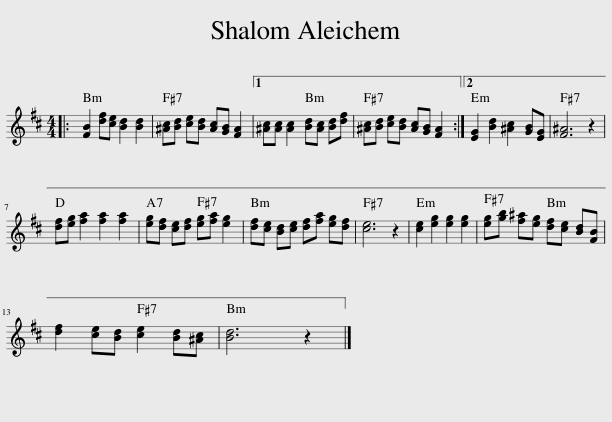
X:1
L:1/8
M:4/4
I:linebreak $
K:Bmin
V:1 treble
V:1
|: [FB]2 [df][ce] [Bd]2 [Bd]2 | [^Ac][Bd] [ce][Bd] [Ac][GB] [FA]2 |1 [^Ac][Ac] [Ac]2 [Bd][Ac] [Bd][df] | [^Ac][Bd] [ce][Bd] [Ac][GB] [FA]2 :|2 [EG]2 [Bd]2 [^Ac]2 [GB][EG] | %5
 [F^A]6 z2 |$ [df][eg] [fa]2 [fa]2 [fa]2 | [eg][df] [ce][df] [eg][fa] [eg]2 | [df][ce] [Bd][ce] [df][fa] [eg][df] | [ce]6 z2 | %10
 [ce]2 [eg]2 [eg]2 [eg]2 | [eg][gb] [f^a][eg] [df][ce] [Bd][FB] |$ [df]2 [ce][Bd] [ce]2 [Bd][^Ac] | [Bd]6 z2 |] %14
